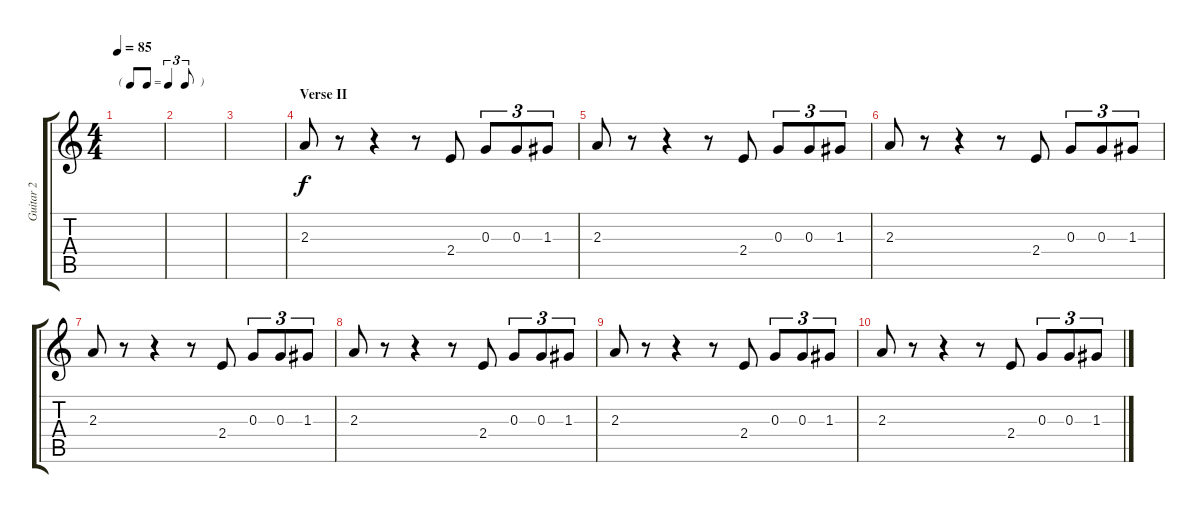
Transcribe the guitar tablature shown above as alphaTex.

\track ("Guitar 2" "Guitar 2") {instrument overdrivenguitar}
\staff {score tabs}
\tuning (E4 B3 G3 D3 A2 E2) {hide}
\ts (4 4)
\tf triplet8th
\tempo 85
\clef g2
\ks c
|
|
|
\section ("" "Verse II")
2.3.8 r.8 r.4 r.8 2.4.8 0.3.8{tu (3 2)} 0.3.8{tu (3 2)} 1.3.8{tu (3 2)} |
2.3.8 r.8 r.4 r.8 2.4.8 0.3.8{tu (3 2)} 0.3.8{tu (3 2)} 1.3.8{tu (3 2)} |
2.3.8 r.8 r.4 r.8 2.4.8 0.3.8{tu (3 2)} 0.3.8{tu (3 2)} 1.3.8{tu (3 2)} |
2.3.8 r.8 r.4 r.8 2.4.8 0.3.8{tu (3 2)} 0.3.8{tu (3 2)} 1.3.8{tu (3 2)} |
2.3.8 r.8 r.4 r.8 2.4.8 0.3.8{tu (3 2)} 0.3.8{tu (3 2)} 1.3.8{tu (3 2)} |
2.3.8 r.8 r.4 r.8 2.4.8 0.3.8{tu (3 2)} 0.3.8{tu (3 2)} 1.3.8{tu (3 2)} |
2.3.8 r.8 r.4 r.8 2.4.8 0.3.8{tu (3 2)} 0.3.8{tu (3 2)} 1.3.8{tu (3 2)}
